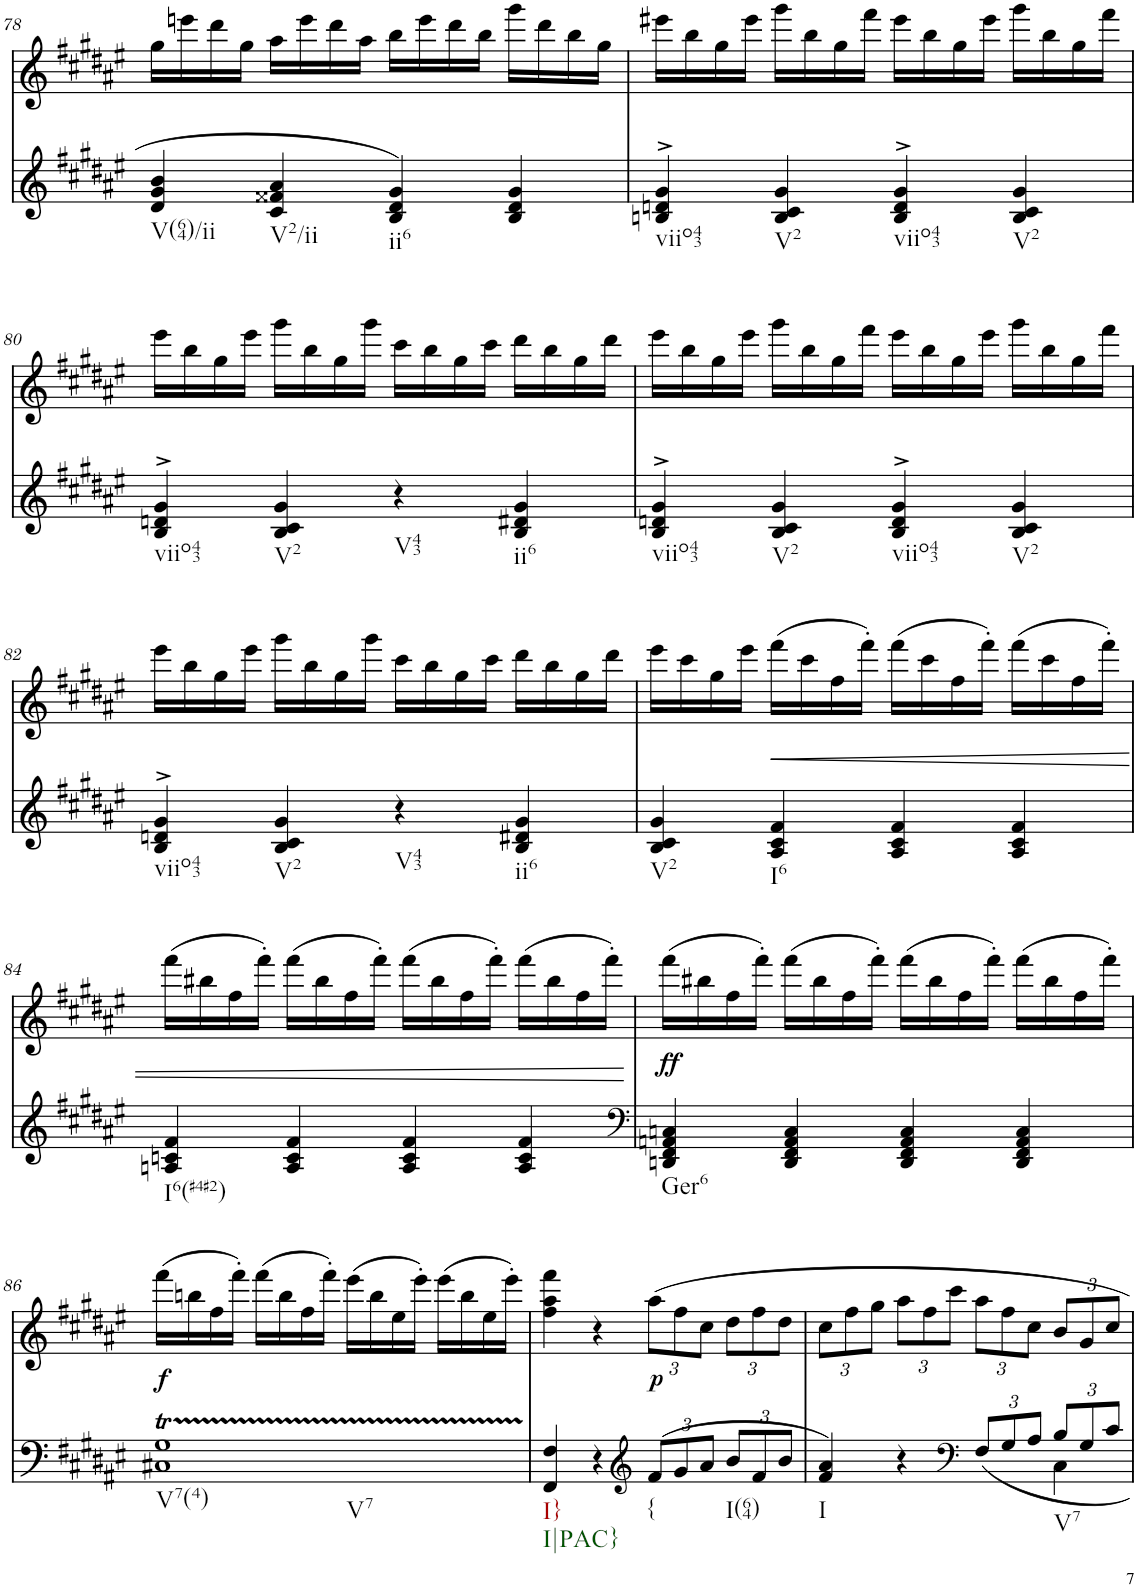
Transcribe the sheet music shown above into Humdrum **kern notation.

**kern	**kern	**text	**dynam
*part2	*part1	*part1	*part1
*staff2	*staff1	*staff1	*staff1
*I"piano	*I"piano	*	*
*I'Pno	*I'Pno	*	*
!!LO:PB:g=z
*clefG2	*clefG2	*	*
*k[f#c#g#d#a#e#]	*k[f#c#g#d#a#e#]	*	*
*F#:	*F#:	*	*
*M4/4	*M4/4	*	*
*met(c)	*met(c)	*	*
=78	=78	=78	=78
!LO:TX:b:t=V(64)/ii	!	!	!
4d#/ 4g#/ 4b/	16gg#\LL	.	.
.	16eeen\	.	.
.	16ddd#\	.	.
.	16gg#\JJ	.	.
!LO:TX:b:t=V2/ii	!	!	!
4c#/ 4f##X/ 4a#/	16aa#\LL	.	.
.	16eee\	.	.
.	16ddd#\	.	.
.	16aa#\JJ	.	.
!LO:TX:b:t=ii6	!	!	!
4B/ 4d#/ 4g#/	16bb\LL	.	.
.	16eee\	.	.
.	16ddd#\	.	.
.	16bb\JJ	.	.
4B/ 4d#/ 4g#/	16ggg#\LL	.	.
.	16ddd#\	.	.
.	16bb\	.	.
.	16gg#\JJ	.	.
=79	=79	=79	=79
!LO:TX:b:t=viio43	!	!	!
4Bn/^> 4dn/^> 4g#/^>	16eee#X\LL	.	.
.	16bb\	.	.
.	16gg#\	.	.
.	16eee#\JJ	.	.
!LO:TX:b:t=V2	!	!	!
4B/ 4c#/ 4g#/	16ggg#\LL	.	.
.	16bb\	.	.
.	16gg#\	.	.
.	16fff#\JJ	.	.
!LO:TX:b:t=viio43	!	!	!
4B/^> 4d/^> 4g#/^>	16eee#\LL	.	.
.	16bb\	.	.
.	16gg#\	.	.
.	16eee#\JJ	.	.
!LO:TX:b:t=V2	!	!	!
4B/ 4c#/ 4g#/	16ggg#\LL	.	.
.	16bb\	.	.
.	16gg#\	.	.
.	16fff#\JJ	.	.
!!LO:LB:g=z
=80	=80	=80	=80
!LO:TX:b:t=viio43	!	!	!
4B/^> 4dn/^> 4g#/^>	16eee#\LL	.	.
.	16bb\	.	.
.	16gg#\	.	.
.	16eee#\JJ	.	.
!LO:TX:b:t=V2	!	!	!
4B/ 4c#/ 4g#/	16ggg#\LL	.	.
.	16bb\	.	.
.	16gg#\	.	.
.	16ggg#\JJ	.	.
!LO:TX:b:t=V43	!	!	!
4r	16ccc#\LL	.	.
.	16bb\	.	.
.	16gg#\	.	.
.	16ccc#\JJ	.	.
!LO:TX:b:t=ii6	!	!	!
4B/ 4d#X/ 4g#/	16ddd#\LL	.	.
.	16bb\	.	.
.	16gg#\	.	.
.	16ddd#\JJ	.	.
=81	=81	=81	=81
!LO:TX:b:t=viio43	!	!	!
4B/^> 4dn/^> 4g#/^>	16eee#\LL	.	.
.	16bb\	.	.
.	16gg#\	.	.
.	16eee#\JJ	.	.
!LO:TX:b:t=V2	!	!	!
4B/ 4c#/ 4g#/	16ggg#\LL	.	.
.	16bb\	.	.
.	16gg#\	.	.
.	16fff#\JJ	.	.
!LO:TX:b:t=viio43	!	!	!
4B/^> 4d/^> 4g#/^>	16eee#\LL	.	.
.	16bb\	.	.
.	16gg#\	.	.
.	16eee#\JJ	.	.
!LO:TX:b:t=V2	!	!	!
4B/ 4c#/ 4g#/	16ggg#\LL	.	.
.	16bb\	.	.
.	16gg#\	.	.
.	16fff#\JJ	.	.
!!LO:LB:g=z
=82	=82	=82	=82
!LO:TX:b:t=viio43	!	!	!
4B/^> 4dn/^> 4g#/^>	16eee#\LL	.	.
.	16bb\	.	.
.	16gg#\	.	.
.	16eee#\JJ	.	.
!LO:TX:b:t=V2	!	!	!
4B/ 4c#/ 4g#/	16ggg#\LL	.	.
.	16bb\	.	.
.	16gg#\	.	.
.	16ggg#\JJ	.	.
!LO:TX:b:t=V43	!	!	!
4r	16ccc#\LL	.	.
.	16bb\	.	.
.	16gg#\	.	.
.	16ccc#\JJ	.	.
!LO:TX:b:t=ii6	!	!	!
4B/ 4d#X/ 4g#/	16ddd#\LL	.	.
.	16bb\	.	.
.	16gg#\	.	.
.	16ddd#\JJ	.	.
=83	=83	=83	=83
!LO:TX:b:t=V2	!	!	!
4B/ 4c#/ 4g#/	16eee#\LL	.	.
.	16ccc#\	.	.
.	16gg#\	.	.
.	16eee#\JJ	.	.
!LO:TX:b:t=I6	!	!	!
!	!	!	!LO:HP:b
4A#/ 4c#/ 4f#/	(16fff#\LL	.	<
.	16ccc#\	.	.
.	16ff#\	.	.
.	16fff#'\JJ)	.	.
4A#/ 4c#/ 4f#/	(16fff#\LL	.	.
.	16ccc#\	.	.
.	16ff#\	.	.
.	16fff#'\JJ)	.	.
4A#/ 4c#/ 4f#/	(16fff#\LL	.	.
.	16ccc#\	.	.
.	16ff#\	.	.
.	16fff#'\JJ)	.	.
!!LO:LB:g=z
=84	=84	=84	=84
!LO:TX:b:t=I6(#4#2)	!	!	!
4An/ 4cn/ 4f#/	(16fff#\LL	.	.
.	16bb#X\	.	.
.	16ff#\	.	.
.	16fff#'\JJ)	.	.
4A/ 4c/ 4f#/	(16fff#\LL	.	.
.	16bb#\	.	.
.	16ff#\	.	.
.	16fff#'\JJ)	.	.
4A/ 4c/ 4f#/	(16fff#\LL	.	.
.	16bb#\	.	.
.	16ff#\	.	.
.	16fff#'\JJ)	.	.
4A/ 4c/ 4f#/	(16fff#\LL	.	.
.	16bb#\	.	.
.	16ff#\	.	.
.	16fff#'\JJ)	.	.
.	.	.	[
=85	=85	=85	=85
*clefF4	*	*	*
!LO:TX:b:t=Ger6	!	!	!
!	!	!LO:LY:b	!
4DDn/ 4FF#/ 4AAn/ 4Cn/	(16fff#\LL	.	.
.	16bb#X\	.	.
.	16ff#\	.	.
.	16fff#'\JJ)	.	.
4DD/ 4FF#/ 4AA/ 4C/	(16fff#\LL	.	.
.	16bb#\	.	.
.	16ff#\	.	.
.	16fff#'\JJ)	.	.
4DD/ 4FF#/ 4AA/ 4C/	(16fff#\LL	.	.
.	16bb#\	.	.
.	16ff#\	.	.
.	16fff#'\JJ)	.	.
4DD/ 4FF#/ 4AA/ 4C/	(16fff#\LL	.	.
.	16bb#\	.	.
.	16ff#\	.	.
.	16fff#'\JJ)	.	.
!!LO:LB:g=z
=86	=86	=86	=86
!LO:TX:b:t=V7(4)	!	!	!
!LO:TX:b:t=V7	!	!	!
!	!	!LO:LY:b	!
1C#XT 1G#T	(16fff#\LL	.	.
.	16bbn\	.	.
.	16ff#\	.	.
.	16fff#'\JJ)	.	.
.	(16fff#\LL	.	.
.	16bb\	.	.
.	16ff#\	.	.
.	16fff#'\JJ)	.	.
.	(16eee#\LL	.	.
.	16bb\	.	.
.	16ee#\	.	.
.	16eee#'\JJ)	.	.
.	(16eee#\LL	.	.
.	16bb\	.	.
.	16ee#\	.	.
.	16eee#'\JJ)	.	.
=87	=87	=87	=87
!LO:TX:b:t=I}	!	!	!
!LO:TX:b:t=I|PAC}	!	!	!
4FF#/ 4F#/	4ff#\ 4aa#\ 4fff#\	.	.
4r	4r	.	.
*clefG2	*	*	*
*Xbrackettup	*Xbrackettup	*	*
!LO:TX:b:t={	!	!	!
!	!	!LO:LY:b	!
(>12f#/L	12aa#\L	.	.
12g#/	12ff#\	.	.
12a#/J	12cc#\J	.	.
!LO:TX:b:t=I(64)	!	!	!
12b/L	12dd#\L	.	.
12f#/	12ff#\	.	.
12b/J	12dd#\J	.	.
=88	=88	=88	=88
*^	*	*	*
!LO:TX:b:t=I	!	!	!	!
4f#/ 4a#/)	2ryy	12cc#\L	.	.
.	.	12ff#\	.	.
.	.	12gg#\J	.	.
4r	.	12aa#\L	.	.
.	.	12ff#\	.	.
.	.	12ccc#\J	.	.
*clefF4	*	*	*	*
4ryy	12F#/L	12aa#\L	.	.
.	12G#/	12ff#\	.	.
.	12A#/J	12cc#\J	.	.
!LO:TX:b:t=V7	!	!	!	!
12B/L	4C#\	12b/L	.	.
12G#/	.	12g#/	.	.
12c#/J	.	12cc#/J	.	.
*v	*v	*	*	*
=	=	=	=
*-	*-	*-	*-
